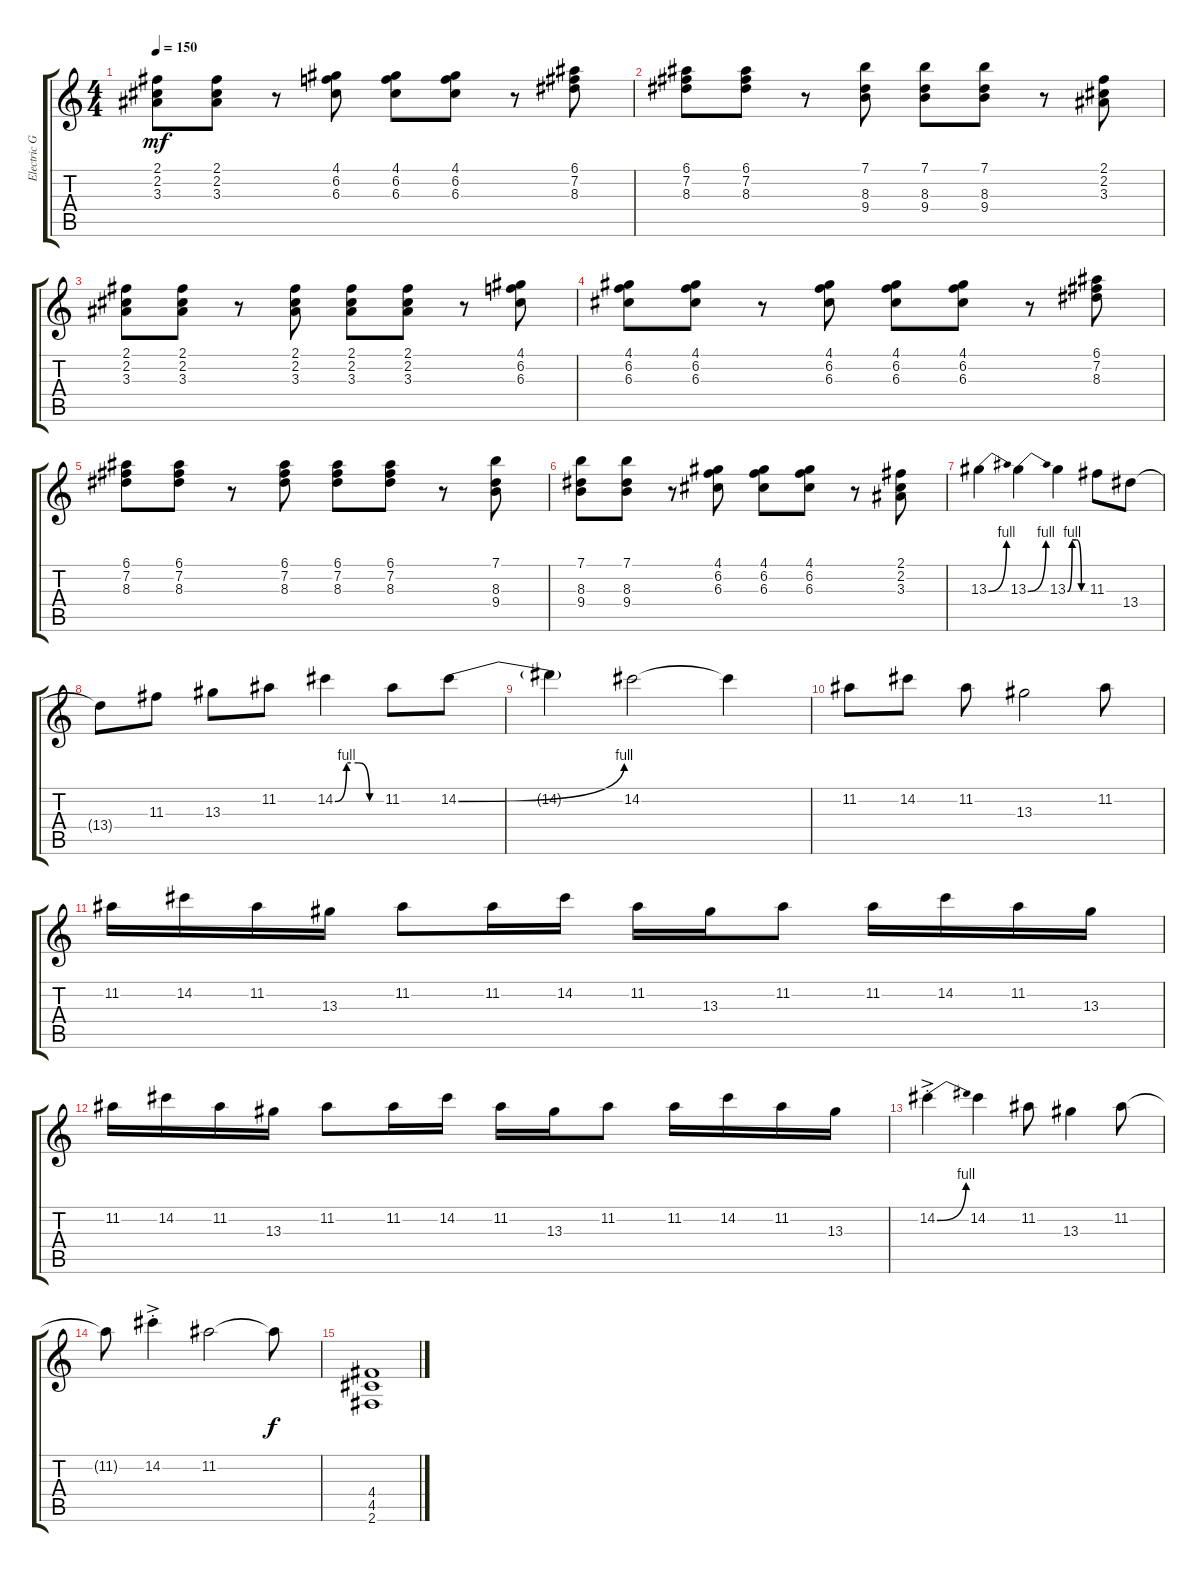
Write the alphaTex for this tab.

\track ("Electric Guitar" "Electric G") {instrument distortionguitar}
\staff {score tabs}
\tuning (E4 B3 G3 D3 A2 E2) {hide}
\ts (4 4)
\tempo 150
\clef g2
\ks c
(2.1 2.2 3.3).8{dy mf} (2.1 2.2 3.3).8 r.8 (4.1 6.2 6.3).8 (4.1 6.2 6.3).8 (4.1 6.2 6.3).8 r.8 (6.1 7.2 8.3).8 |
(6.1 7.2 8.3).8 (6.1 7.2 8.3).8 r.8 (7.1 8.3 9.4).8 (7.1 8.3 9.4).8 (7.1 8.3 9.4).8 r.8 (2.1 2.2 3.3).8 |
(2.1 2.2 3.3).8 (2.1 2.2 3.3).8 r.8 (2.1 2.2 3.3).8 (2.1 2.2 3.3).8 (2.1 2.2 3.3).8 r.8 (4.1 6.2 6.3).8 |
(4.1 6.2 6.3).8 (4.1 6.2 6.3).8 r.8 (4.1 6.2 6.3).8 (4.1 6.2 6.3).8 (4.1 6.2 6.3).8 r.8 (6.1 7.2 8.3).8 |
(6.1 7.2 8.3).8 (6.1 7.2 8.3).8 r.8 (6.1 7.2 8.3).8 (6.1 7.2 8.3).8 (6.1 7.2 8.3).8 r.8 (7.1 8.3 9.4).8 |
(7.1 8.3 9.4).8 (7.1 8.3 9.4).8 r.8 (4.1 6.2 6.3).8 (4.1 6.2 6.3).8 (4.1 6.2 6.3).8 r.8 (2.1 2.2 3.3).8 |
13.3{be (bend 0 0 60 4)}.4 13.3{be (bend 0 0 60 4)}.4 13.3{be (custom 0 0 15 4 30 4 45 0 60 0)}.4 11.3.8 13.4.8 |
13.4{t}.8 11.3.8 13.3.8 11.2.8 14.2{be (custom 0 0 15 4 30 4 45 0 60 0)}.4 11.2.8 14.2{be (bend 0 0 60 4)}.8 |
14.2{t}.4 14.2.2 14.2{t}.4 |
11.2.8 14.2.8 11.2.8 13.3.2 11.2.8 |
11.2.16 14.2.16 11.2.16 13.3.16 11.2.8 11.2.16 14.2.16 11.2.16 13.3.16 11.2.8 11.2.16 14.2.16 11.2.16 13.3.16 |
11.2.16 14.2.16 11.2.16 13.3.16 11.2.8 11.2.16 14.2.16 11.2.16 13.3.16 11.2.8 11.2.16 14.2.16 11.2.16 13.3.16 |
14.2{be (bend 0 0 60 4) ac st}.4 14.2.4 11.2.8 13.3.4 11.2.8 |
11.2{t}.8 14.2{ac st}.4 11.2.2 11.2{t}.8{dy f} |
(4.4 4.5 2.6).1
